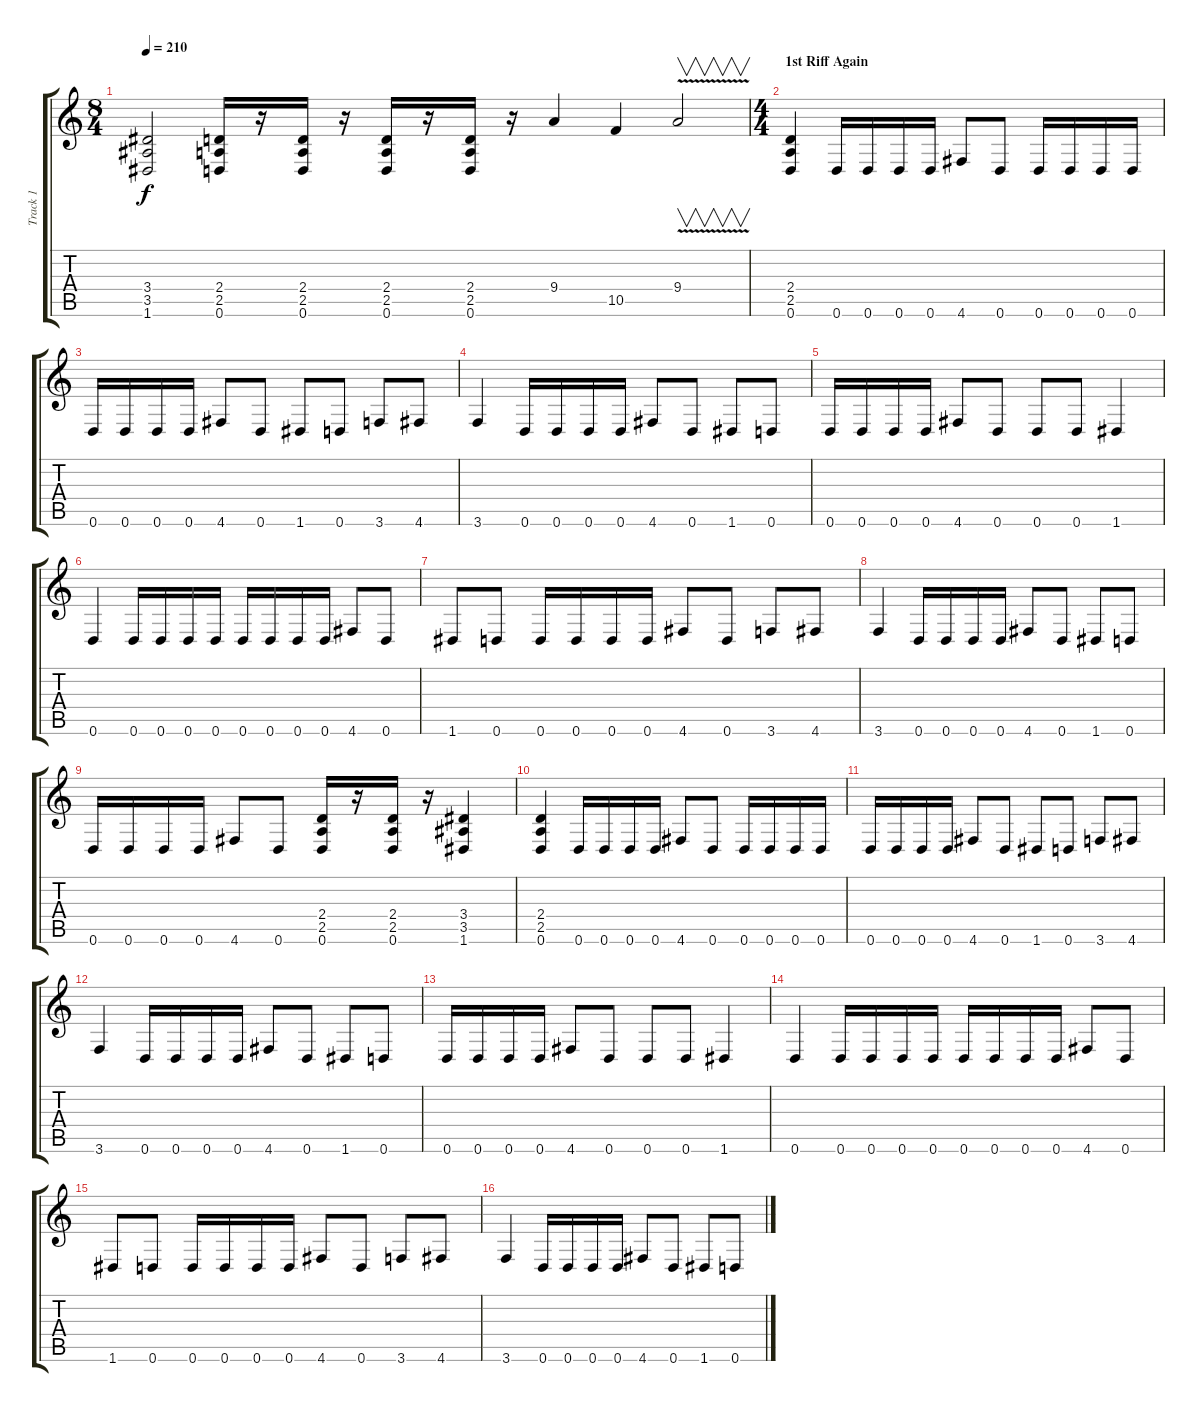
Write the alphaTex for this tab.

\track ("Track 1" "Track 1") {instrument distortionguitar}
\staff {score tabs}
\tuning (D4 A3 F3 C3 G2 D2) {hide}
\ts (8 4)
\tempo 210
\clef g2
\ks c
(3.4 3.5 1.6).2{dy f} (2.4 2.5 0.6).16 r.16 (2.4 2.5 0.6).16 r.16 (2.4 2.5 0.6).16 r.16 (2.4 2.5 0.6).16 r.16 9.4.4 10.5.4 9.4{v}.2{v} |
\ts (4 4)
\section ("" "1st Riff Again")
(2.4 2.5 0.6).4 0.6.16 0.6.16 0.6.16 0.6.16 4.6.8 0.6.8 0.6.16 0.6.16 0.6.16 0.6.16 |
0.6.16 0.6.16 0.6.16 0.6.16 4.6.8 0.6.8 1.6.8 0.6.8 3.6.8 4.6.8 |
3.6.4 0.6.16 0.6.16 0.6.16 0.6.16 4.6.8 0.6.8 1.6.8 0.6.8 |
0.6.16 0.6.16 0.6.16 0.6.16 4.6.8 0.6.8 0.6.8 0.6.8 1.6.4 |
0.6.4 0.6.16 0.6.16 0.6.16 0.6.16 0.6.16 0.6.16 0.6.16 0.6.16 4.6.8 0.6.8 |
1.6.8 0.6.8 0.6.16 0.6.16 0.6.16 0.6.16 4.6.8 0.6.8 3.6.8 4.6.8 |
3.6.4 0.6.16 0.6.16 0.6.16 0.6.16 4.6.8 0.6.8 1.6.8 0.6.8 |
0.6.16 0.6.16 0.6.16 0.6.16 4.6.8 0.6.8 (2.4 2.5 0.6).16 r.16 (2.4 2.5 0.6).16 r.16 (3.4 3.5 1.6).4 |
(2.4 2.5 0.6).4 0.6.16 0.6.16 0.6.16 0.6.16 4.6.8 0.6.8 0.6.16 0.6.16 0.6.16 0.6.16 |
0.6.16 0.6.16 0.6.16 0.6.16 4.6.8 0.6.8 1.6.8 0.6.8 3.6.8 4.6.8 |
3.6.4 0.6.16 0.6.16 0.6.16 0.6.16 4.6.8 0.6.8 1.6.8 0.6.8 |
0.6.16 0.6.16 0.6.16 0.6.16 4.6.8 0.6.8 0.6.8 0.6.8 1.6.4 |
0.6.4 0.6.16 0.6.16 0.6.16 0.6.16 0.6.16 0.6.16 0.6.16 0.6.16 4.6.8 0.6.8 |
1.6.8 0.6.8 0.6.16 0.6.16 0.6.16 0.6.16 4.6.8 0.6.8 3.6.8 4.6.8 |
3.6.4 0.6.16 0.6.16 0.6.16 0.6.16 4.6.8 0.6.8 1.6.8 0.6.8
